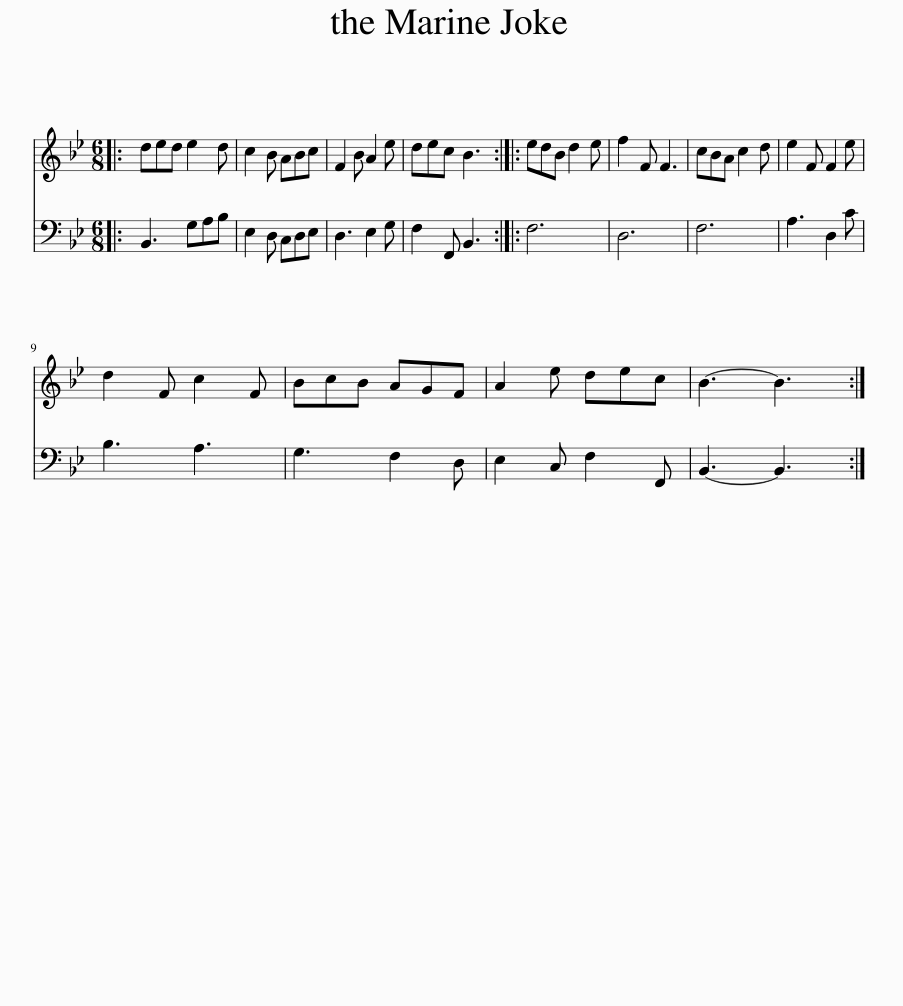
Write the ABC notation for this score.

X:1
%%score 1 2
L:1/8
M:6/8
I:linebreak $
K:Bb
V:1 treble
V:2 bass
V:1
|: ded e2 d | c2 B ABc | F2 B A2 e | dec B3 :: edB d2 e | %5
 f2 F F3 | cBA c2 d | e2 F F2 e |$ d2 F c2 F | BcB AGF | %10
 A2 e dec | B3- B3 :| %12
V:2
|: B,,3 G,A,B, | E,2 D, C,D,E, | D,3 E,2 G, | F,2 F,, B,,3 :: F,6 | %5
 D,6 | F,6 | A,3 D,2 C |$ B,3 A,3 | G,3 F,2 D, | %10
 E,2 C, F,2 F,, | B,,3- B,,3 :| %12
